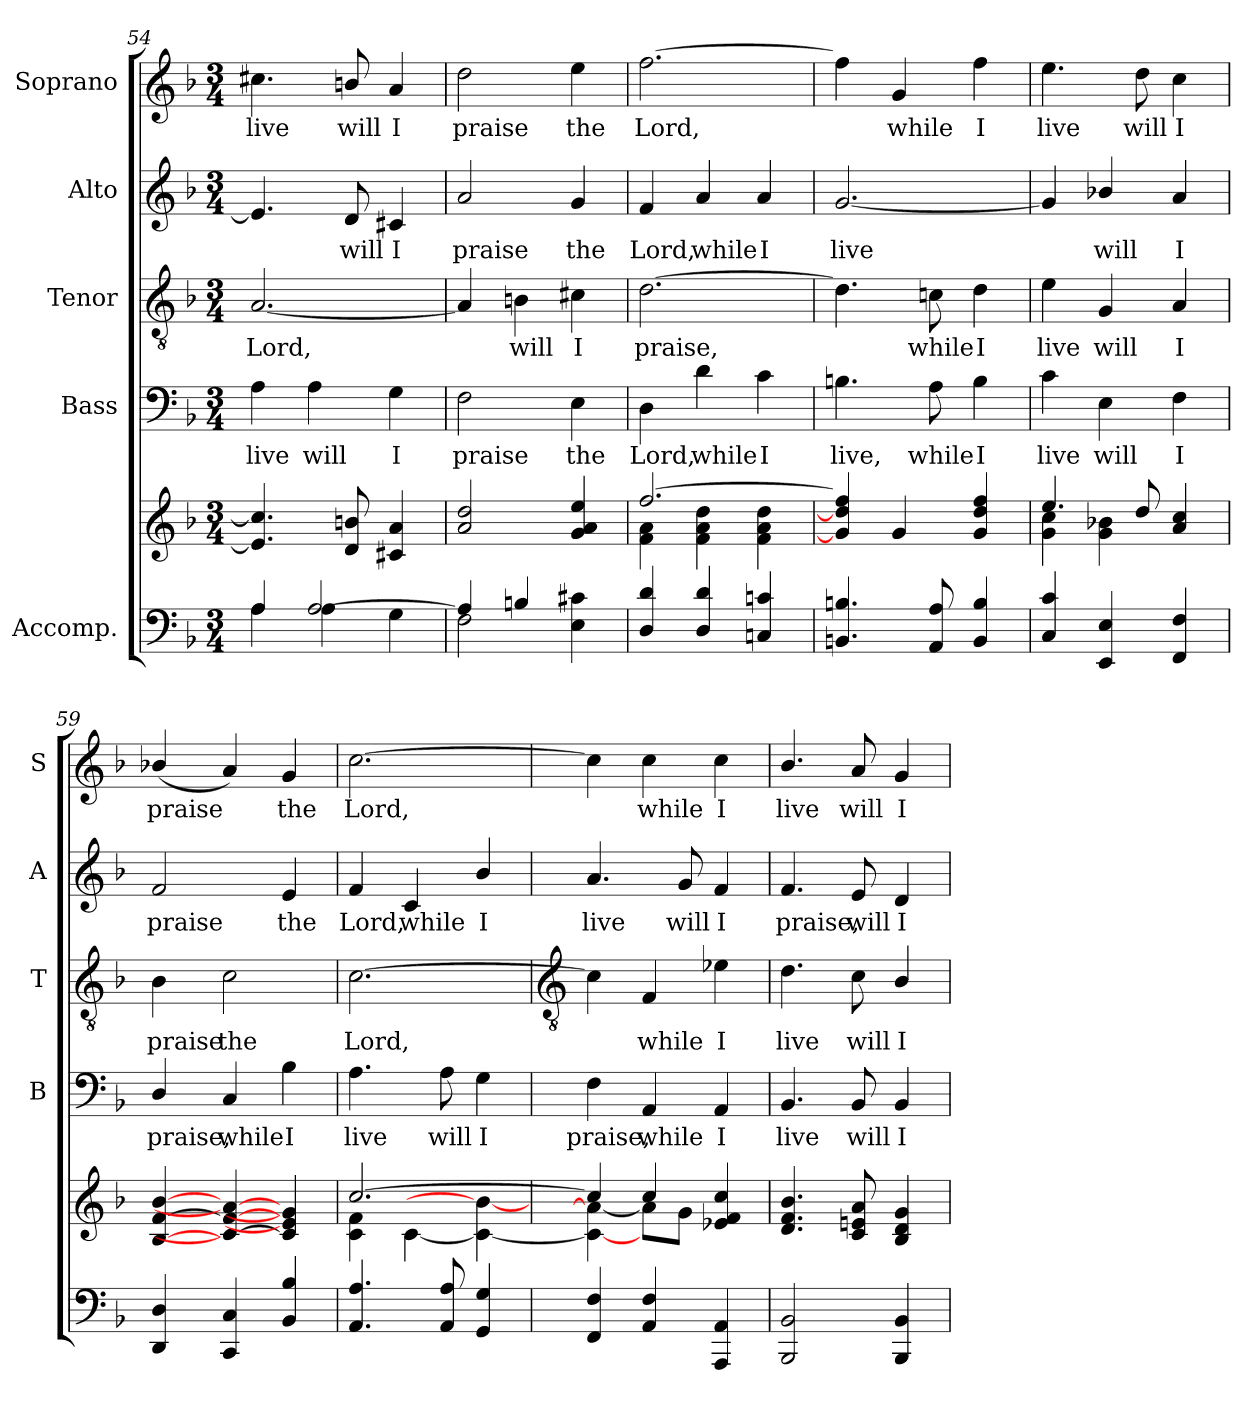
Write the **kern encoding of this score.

**kern	**kern	**kern	**text	**kern	**text	**kern	**text	**kern	**text
*part5	*part5	*part4	*part4	*part3	*part3	*part2	*part2	*part1	*part1
*staff6	*staff5	*staff4	*staff4	*staff3	*staff3	*staff2	*staff2	*staff1	*staff1
*I"Accomp.	*	*I"Bass	*	*I"Tenor	*	*I"Alto	*	*I"Soprano	*
*	*	*I'B	*	*I'T	*	*I'A	*	*I'S	*
!!LO:LB:g=z
*clefF4	*clefG2	*clefF4	*	*clefGv2	*	*clefG2	*	*clefG2	*
*k[b-]	*k[b-]	*k[b-]	*	*k[b-]	*	*k[b-]	*	*k[b-]	*
*F:	*F:	*F:	*	*F:	*	*F:	*	*F:	*
*M3/4	*M3/4	*M3/4	*	*M3/4	*	*M3/4	*	*M3/4	*
=54	=54	=54	=54	=54	=54	=54	=54	=54	=54
*^	*^	*	*	*	*	*	*	*	*
!	!	!	!	!	!LO:LY:b	!	!LO:LY:b	!	!	!	!LO:LY:b
4A/	4A	4.ryy	4.e/] 4.cc#/]	4A	live	[2.A	Lord,	4.e]	.	4.cc#X	live
!	!	!	!	!	!LO:LY:b	!	!	!	!	!	!
[2A/	4A	.	.	4A	will	.	.	.	.	.	.
!	!	!	!	!	!	!	!	!	!LO:LY:b	!	!LO:LY:b
.	.	8d/ 8bn/	8ryy	.	.	.	.	8d	will	8bn/	will
!	!	!	!	!	!LO:LY:b	!	!	!	!LO:LY:b	!	!LO:LY:b
.	4G	4c#X/ 4a/	4ryy	4G	I	.	.	4c#X	I	4a	I
=55	=55	=55	=55	=55	=55	=55	=55	=55	=55	=55	=55
!	!	!	!LO:N:vis=1	!	!LO:LY:b	!	!	!	!LO:LY:b	!	!LO:LY:b
4A/]	2F	2a/ 2dd/	2.ryy	2F	praise	4A]	.	2a	praise	2dd	praise
!	!	!	!	!	!	!	!LO:LY:b	!	!	!	!
4Bn/	.	.	.	.	.	4Bn	will	.	.	.	.
!	!	!	!	!	!LO:LY:b	!	!LO:LY:b	!	!LO:LY:b	!	!LO:LY:b
4E 4c#X	4ryy	4g/ 4a/ 4ee/	.	4E	the	4c#X	I	4g	the	4ee	the
=56	=56	=56	=56	=56	=56	=56	=56	=56	=56	=56	=56
!	!LO:N:vis=1	!	!	!	!LO:LY:b	!	!LO:LY:b	!	!LO:LY:b	!	!LO:LY:b
4D 4d	2.ryy	[2.ff/	4f\ 4a\	4D	Lord,	[2.d	praise,	4f	Lord,	[2.ff	Lord,
!	!	!	!	!	!LO:LY:b	!	!	!	!LO:LY:b	!	!
4D 4d	.	.	4f\ 4a\ 4dd\	4d	while	.	.	4a	while	.	.
!	!	!	!	!	!LO:LY:b	!	!	!	!LO:LY:b	!	!
4Cn 4cn	.	.	4f\ 4a\ 4dd\	4c	I	.	.	4a	I	.	.
=57	=57	=57	=57	=57	=57	=57	=57	=57	=57	=57	=57
!	!LO:N:vis=1	!	!LO:N:vis=1	!	!LO:LY:b	!	!	!	!LO:LY:b	!	!
4.BBn 4.Bn	2.ryy	4g/] 4dd/] 4ff/]	2.ryy	4.Bn	live,	4.d]	.	[2.g	live	4ff]	.
!	!	!	!	!	!	!	!	!	!	!	!LO:LY:b
.	.	4g/	.	.	.	.	.	.	.	4g	while
!	!	!	!	!	!LO:LY:b	!	!LO:LY:b	!	!	!	!
8AA 8A	.	.	.	8A	while	8cn	while	.	.	.	.
!	!	!	!	!	!LO:LY:b	!	!LO:LY:b	!	!	!	!LO:LY:b
4BB 4B	.	4g/ 4dd/ 4ff/	.	4B	I	4d	I	.	.	4ff	I
=58	=58	=58	=58	=58	=58	=58	=58	=58	=58	=58	=58
!	!LO:N:vis=1	!	!	!	!LO:LY:b	!	!LO:LY:b	!	!	!	!LO:LY:b
4C 4c	2.ryy	4.ee/	4g\ 4cc\	4c	live	4e	live	4g]	.	4.ee	live
!	!	!	!	!	!LO:LY:b	!	!LO:LY:b	!	!LO:LY:b	!	!
4EE 4E	.	.	4g\ 4b-X\	4E	will	4G	will	4b-X/	will	.	.
!	!	!	!	!	!	!	!	!	!	!	!LO:LY:b
.	.	8dd/	.	.	.	.	.	.	.	8dd	will
!	!	!	!	!	!LO:LY:b	!	!LO:LY:b	!	!LO:LY:b	!	!LO:LY:b
4FF 4F	.	4a/ 4cc/	4ryy	4F	I	4A	I	4a	I	4cc	I
=59	=59	=59	=59	=59	=59	=59	=59	=59	=59	=59	=59
!	!LO:N:vis=1	!	!	!	!LO:LY:b	!	!LO:LY:b	!	!LO:LY:b	!	!LO:LY:b
4DD 4D	2.ryy	[4B-/ [4f/ [4b-/	2.ryy	4D/	praise,	4B-	praise	2f	praise	(<4b-X/	praise
!	!	!	!	!	!LO:LY:b	!	!LO:LY:b	!	!	!	!
4CC 4C	.	4c/_ 4f/_ 4a/_	.	4C	while	2c	the	.	.	4a)	.
!	!	!	!	!	!LO:LY:b	!	!	!	!LO:LY:b	!	!LO:LY:b
4BB- 4B-	.	4c/] 4e/] 4g/]	.	4B-	I	.	.	4e	the	4g	the
=60	=60	=60	=60	=60	=60	=60	=60	=60	=60	=60	=60
!	!LO:N:vis=1	!	!	!	!LO:LY:b	!	!LO:LY:b	!	!LO:LY:b	!	!LO:LY:b
4.AA 4.A	2.ryy	[2.cc/	4c\ 4f\	4.A	live	[2.c	Lord,	4f	Lord,	[2.cc	Lord,
!	!	!	!	!	!	!	!	!	!LO:LY:b	!	!
.	.	.	[4c\	.	.	.	.	4c	while	.	.
!	!	!	!	!	!LO:LY:b	!	!	!	!	!	!
8AA 8A	.	.	.	8A	will	.	.	.	.	.	.
!	!	!	!	!	!LO:LY:b	!	!	!	!LO:LY:b	!	!
4GG 4G	.	.	4c\_ 4b-\_	4G	I	.	.	4b-/	I	.	.
!!LO:LB:g=z
=61	=61	=61	=61	=61	=61	=61	=61	=61	=61	=61	=61
*	*	*	*	*	*	*clefGv2	*	*	*	*	*
!	!LO:N:vis=1	!	!	!	!LO:LY:b	!	!	!	!LO:LY:b	!	!
4FF/ 4F/	2.ryy	4cc/]	4c\_ 4a\_	4F	praise,	4c]	.	4.a	live	4cc]	.
!	!	!	!	!	!LO:LY:b	!	!LO:LY:b	!	!	!	!LO:LY:b
4AA/ 4F/	.	4cc/	8a\L]	4AA	while	4F	while	.	.	4cc	while
!	!	!	!	!	!	!	!	!	!LO:LY:b	!	!
.	.	.	8g\J	.	.	.	.	8g	will	.	.
!	!	!	!	!	!LO:LY:b	!	!LO:LY:b	!	!LO:LY:b	!	!LO:LY:b
4AAA/ 4AA/	.	4e-X/ 4f/ 4cc/	4ryy	4AA	I	4e-X	I	4f	I	4cc	I
=62	=62	=62	=62	=62	=62	=62	=62	=62	=62	=62	=62
!	!LO:N:vis=1	!	!LO:N:vis=1	!	!LO:LY:b	!	!LO:LY:b	!	!LO:LY:b	!	!LO:LY:b
2BBB-/ 2BB-/	2.ryy	4.d/ 4.f/ 4.b-/	2.ryy	4.BB-	live	4.d	live	4.f	praise,	4.b-/	live
!	!	!	!	!	!LO:LY:b	!	!LO:LY:b	!	!LO:LY:b	!	!LO:LY:b
.	.	8c/ 8en/ 8a/	.	8BB-	will	8c	will	8e	will	8a	will
!	!	!	!	!	!LO:LY:b	!	!LO:LY:b	!	!LO:LY:b	!	!LO:LY:b
4BBB-/ 4BB-/	.	4B-/ 4d/ 4g/	.	4BB-	I	4B-/	I	4d	I	4g	I
*v	*v	*	*	*	*	*	*	*	*	*	*
*	*v	*v	*	*	*	*	*	*	*	*
=	=	=	=	=	=	=	=	=	=
*-	*-	*-	*-	*-	*-	*-	*-	*-	*-
